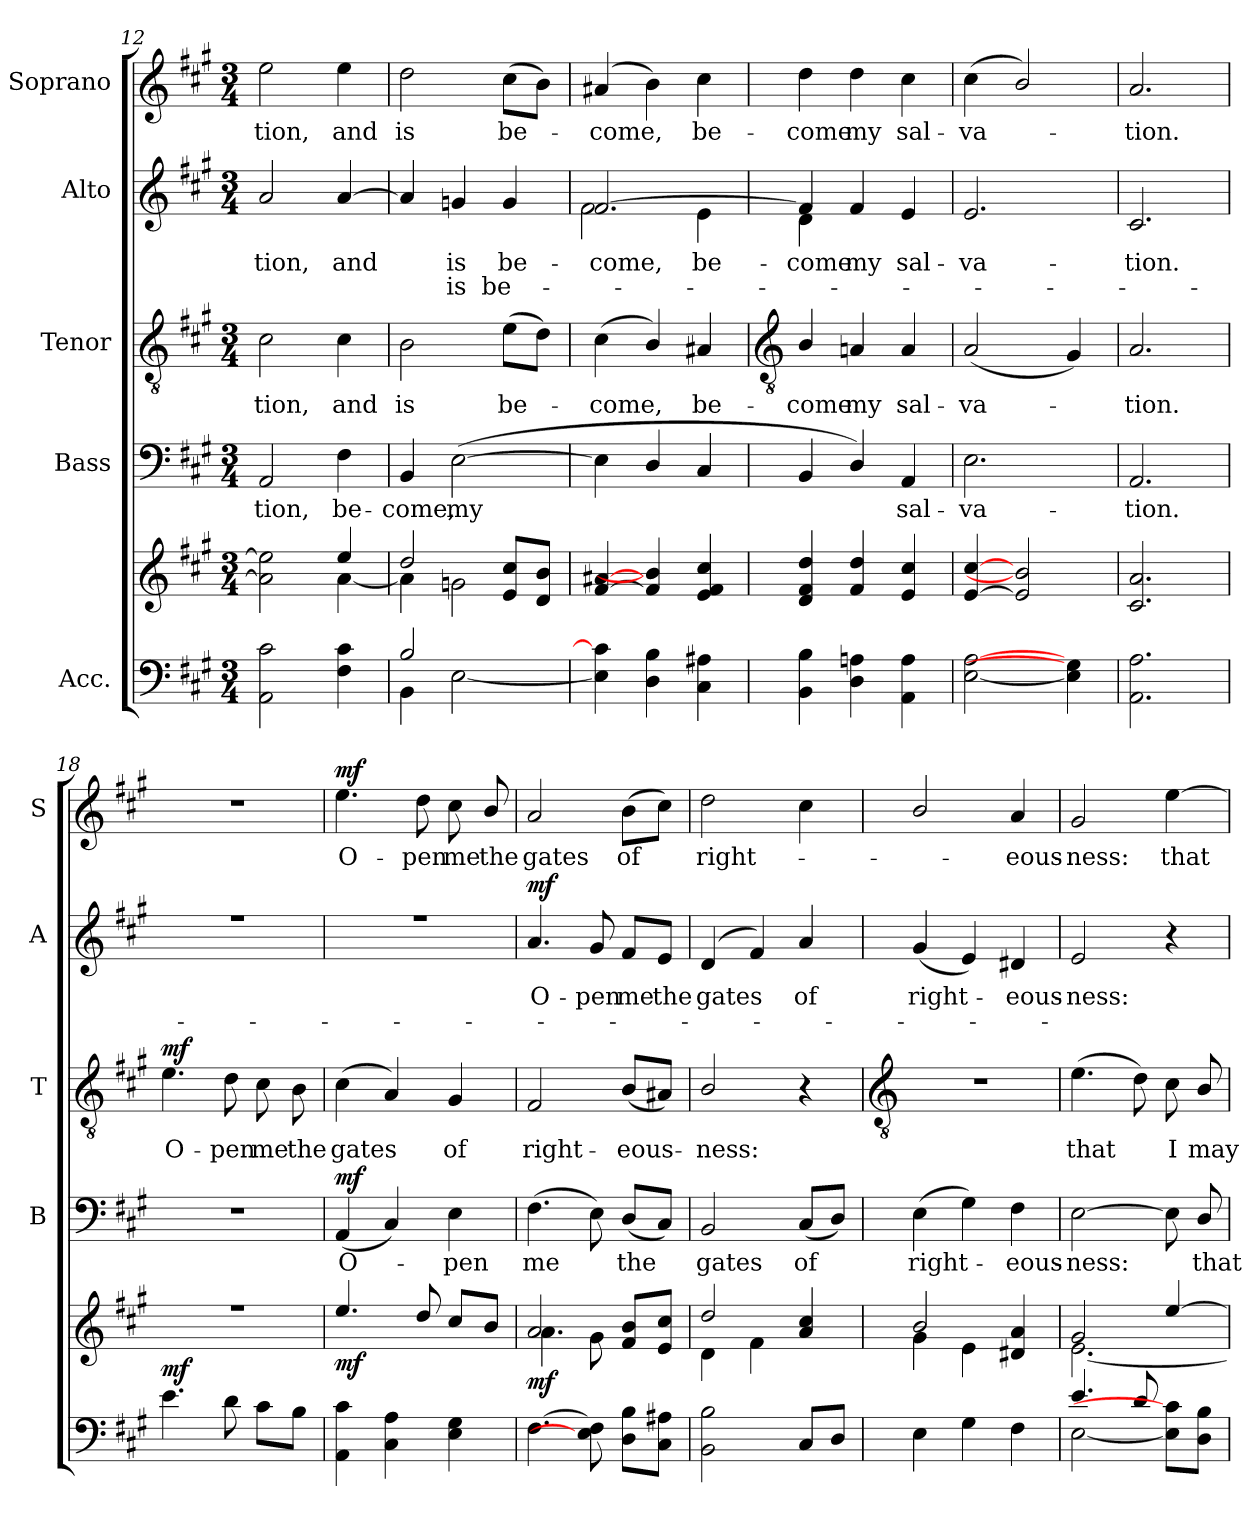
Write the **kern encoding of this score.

**kern	**kern	**dynam	**kern	**text	**dynam	**kern	**text	**dynam	**kern	**text	**text	**dynam	**kern	**text	**dynam
*part5	*part5	*part5	*part4	*part4	*part4	*part3	*part3	*part3	*part2	*part2	*part2	*part2	*part1	*part1	*part1
*staff6	*staff5	*staff5/6	*staff4	*staff4	*staff4	*staff3	*staff3	*staff3	*staff2	*staff2	*staff2	*staff2	*staff1	*staff1	*staff1
*I"Acc.	*	*	*I"Bass	*	*	*I"Tenor	*	*	*I"Alto	*	*	*	*I"Soprano	*	*
*	*	*	*I'B	*	*	*I'T	*	*	*I'A	*	*	*	*I'S	*	*
*clefF4	*clefG2	*	*clefF4	*	*	*clefGv2	*	*	*clefG2	*	*	*	*clefG2	*	*
*k[f#c#g#]	*k[f#c#g#]	*	*k[f#c#g#]	*	*	*k[f#c#g#]	*	*	*k[f#c#g#]	*	*	*	*k[f#c#g#]	*	*
*A:	*A:	*	*A:	*	*	*A:	*	*	*A:	*	*	*	*A:	*	*
*M3/4	*M3/4	*	*M3/4	*	*	*M3/4	*	*	*M3/4	*	*	*	*M3/4	*	*
=12	=12	=12	=12	=12	=12	=12	=12	=12	=12	=12	=12	=12	=12	=12	=12
*^	*^	*	*	*	*	*	*	*	*^	*	*	*	*	*	*
!	!	!	!	!	!	!LO:LY:b	!	!	!LO:LY:b	!	!	!LO:N:vis=1	!LO:LY:b	!	!	!	!LO:LY:b	!
2.ryy	2AA\ 2c#\	2a] 2ee]	2ryy	.	2AA	-tion,	.	2c#	tion,	.	2a/	2.ryy	tion,	.	.	2ee	-tion,	.
!	!	!	!	!	!	!LO:LY:b	!	!	!LO:LY:b	!	!	!	!LO:LY:b	!	!	!	!LO:LY:b	!
.	4F# 4c#	4ee	[4a\	.	4F#	be-	.	4c#	and	.	[4a/	.	and	.	.	4ee	and	.
=13	=13	=13	=13	=13	=13	=13	=13	=13	=13	=13	=13	=13	=13	=13	=13	=13	=13	=13
!	!	!	!	!	!	!LO:LY:b	!	!	!LO:LY:b	!	!	!LO:N:vis=1	!	!	!	!	!LO:LY:b	!
2B/	4BB\	2dd/	4a\]	.	4BB	-come,	.	2B	is	.	4a/]	2.ryy	.	.	.	2dd	is	.
!	!	!	!	!	!	!LO:LY:b	!	!	!	!	!	!	!LO:LY:b	!LO:LY:b	!	!	!	!
.	[2E	.	2gn\	.	(<[2E	my	.	.	.	.	4gn/	.	is	is	.	.	.	.
!	!	!	!	!	!	!	!	!	!LO:LY:b	!	!	!	!LO:LY:b	!LO:LY:b	!	!	!LO:LY:b	!
4ryy	.	8e/ 8cc#/L	.	.	.	.	.	(>8eL	be-	.	4g/	.	be-	be-	.	(>8cc#L	be-	.
.	.	8d/ 8b/J	.	.	.	.	.	8dJ)	.	.	.	.	.	.	.	8bJ)	.	.
=14	=14	=14	=14	=14	=14	=14	=14	=14	=14	=14	=14	=14	=14	=14	=14	=14	=14	=14
!	!	!	!	!	!	!	!	!	!LO:LY:b	!	!	!	!LO:LY:b	!	!	!	!	!
!	!	!	!	!	!	!	!	!	!	!	!	!	!LO:LY:b	!	!	!	!LO:LY:b	!
2.ryy	4E] 4c#]	[4f# [4a#X	2.ryy	.	4E]	.	.	(<4c#	come,	.	[2.f#/	2f#\	come,	.	.	(<4a#X	come,	.
.	4D\ 4B\	4f#/] 4b/]	.	.	4D/	.	.	4B/)	.	.	.	.	.	.	.	4b)	.	.
!	!	!	!	!	!	!	!	!	!LO:LY:b	!	!	!	!LO:LY:b	!	!	!	!LO:LY:b	!
.	4C#\ 4A#X\	4e/ 4f#/ 4cc#/	.	.	4C#	.	.	4A#X	be-	.	.	4e\	be-	.	.	4cc#	be-	.
*v	*v	*	*	*	*	*	*	*	*	*	*	*	*	*	*	*	*	*
!!LO:LB:g=z
=15	=15	=15	=15	=15	=15	=15	=15	=15	=15	=15	=15	=15	=15	=15	=15	=15	=15
*	*	*	*	*	*	*	*clefGv2	*	*	*	*	*	*	*	*	*	*
*^	*	*	*	*	*	*	*	*	*	*	*	*	*	*	*	*	*
!	!	!	!LO:N:vis=1	!	!	!	!	!	!LO:LY:b	!	!	!	!LO:LY:b	!	!	!	!LO:LY:b	!
*v	*v	*	*	*	*	*	*	*	*	*	*	*	*	*	*	*	*	*
4BB\ 4B\	4d 4f# 4dd	2.ryy	.	4BB	.	.	4B/	-come	.	4f#]	4d\	-come	.	.	4dd	-come	.
!	!	!	!	!	!	!	!	!LO:LY:b	!	!	!	!LO:LY:b	!	!	!	!LO:LY:b	!
4D 4An	4f# 4dd	.	.	4D/)	.	.	4An	my	.	4f#	2ryy	-my	.	.	4dd	my	.
!	!	!	!	!	!LO:LY:b	!	!	!LO:LY:b	!	!	!	!LO:LY:b	!	!	!	!LO:LY:b	!
4AA\ 4A\	4e/ 4cc#/	.	.	4AA	sal-	.	4A	sal-	.	4e	.	sal-	.	.	4cc#	sal-	.
=16	=16	=16	=16	=16	=16	=16	=16	=16	=16	=16	=16	=16	=16	=16	=16	=16	=16
!	!	!LO:N:vis=1	!	!	!LO:LY:b	!	!	!LO:LY:b	!	!	!LO:N:vis=1	!LO:LY:b	!	!	!	!LO:LY:b	!
[2E [2A	[4e/ [4cc#/	2.ryy	.	2.E	-va-	.	(<2A	-va-	.	2.e	2.ryy	va-	.	.	(<4cc#	-va-	.
.	2e/] 2b/]	.	.	.	.	.	.	.	.	.	.	.	.	.	2b/)	.	.
4E] 4G#]	.	.	.	.	.	.	4G#)	.	.	.	.	.	.	.	.	.	.
=17	=17	=17	=17	=17	=17	=17	=17	=17	=17	=17	=17	=17	=17	=17	=17	=17	=17
!	!	!LO:N:vis=1	!	!	!LO:LY:b	!	!	!LO:LY:b	!	!	!LO:N:vis=1	!LO:LY:b	!	!	!	!LO:LY:b	!
2.AA\ 2.A\	2.c# 2.a	2.ryy	.	2.AA	-tion.	.	2.A	tion.	.	2.c#	2.ryy	-tion.	.	.	2.a	tion.	.
=18	=18	=18	=18	=18	=18	=18	=18	=18	=18	=18	=18	=18	=18	=18	=18	=18	=18
!	!LO:N:vis=1	!LO:N:vis=1	!LO:DY:a=2	!LO:N:vis=1	!	!	!	!LO:LY:b	!LO:DY:b	!LO:N:vis=1	!	!	!	!	!LO:N:vis=1	!	!
4.e	2.r	2.ryy	mf	2.r	.	.	4.e	O-	mf	2.r	2.ryy	.	.	.	2.r	.	.
!	!	!	!	!	!	!	!	!LO:LY:b	!	!	!	!	!	!	!	!	!
8d	.	.	.	.	.	.	8d	-pen	.	.	.	.	.	.	.	.	.
!	!	!	!	!	!	!	!	!LO:LY:b	!	!	!	!	!	!	!	!	!
8c#L	.	.	.	.	.	.	8c#	me	.	.	.	.	.	.	.	.	.
!	!	!	!	!	!	!	!	!LO:LY:b	!	!	!	!	!	!	!	!	!
8BJ	.	.	.	.	.	.	8B	the	.	.	.	.	.	.	.	.	.
=19	=19	=19	=19	=19	=19	=19	=19	=19	=19	=19	=19	=19	=19	=19	=19	=19	=19
!	!	!LO:N:vis=1	!LO:DY:b	!	!LO:LY:b	!LO:DY:b	!	!LO:LY:b	!	!LO:N:vis=1	!	!	!	!	!	!LO:LY:b	!LO:DY:b
4AA\ 4c#\	4.ee	2.ryy	mf	(<4AA	O-	mf	(<4c#	gates	.	2.r	2.ryy	.	.	.	4.ee	O-	mf
4C#\ 4A\	.	.	.	4C#)	.	.	4A)	.	.	.	.	.	.	.	.	.	.
!	!	!	!	!	!	!	!	!	!	!	!	!	!	!	!	!LO:LY:b	!
.	8dd	.	.	.	.	.	.	.	.	.	.	.	.	.	8dd	-pen	.
!	!	!	!	!	!LO:LY:b	!	!	!LO:LY:b	!	!	!	!	!	!	!	!LO:LY:b	!
4E 4G#	8cc#L	.	.	4E	pen	.	4G#	of	.	.	.	.	.	.	8cc#	me	.
!	!	!	!	!	!	!	!	!	!	!	!	!	!	!	!	!LO:LY:b	!
.	8bJ	.	.	.	.	.	.	.	.	.	.	.	.	.	8b/	the	.
=20	=20	=20	=20	=20	=20	=20	=20	=20	=20	=20	=20	=20	=20	=20	=20	=20	=20
!	!	!	!LO:DY:b	!	!LO:LY:b	!	!	!LO:LY:b	!	!	!	!LO:LY:b	!	!LO:DY:b	!	!LO:LY:b	!
[4.F#	2a	4.a\	mf	(>4.F#	me	.	2F#	right-	.	4.a	2.ryy	O-	.	mf	2a	gates	.
!	!	!	!	!	!	!	!	!	!	!	!	!LO:LY:b	!	!	!	!	!
8E] 8F#]	.	8g#\	.	8E)	.	.	.	.	.	8g#	.	-pen	.	.	.	.	.
!	!	!	!	!	!LO:LY:b	!	!	!LO:LY:b	!	!	!	!LO:LY:b	!	!	!	!LO:LY:b	!
8D\ 8B\L	8f#/ 8b/L	4ryy	.	(<8DL	the	.	(<8BL	-eous-	.	8f#/L	.	me	.	.	(>8bL	of	.
!	!	!	!	!	!	!	!	!	!	!	!	!LO:LY:b	!	!	!	!	!
8C#\ 8A#X\J	8e/ 8cc#/J	.	.	8C#J)	.	.	8A#XJ)	.	.	8e/J	.	the	.	.	8cc#J)	.	.
=21	=21	=21	=21	=21	=21	=21	=21	=21	=21	=21	=21	=21	=21	=21	=21	=21	=21
!	!	!	!	!	!LO:LY:b	!	!	!LO:LY:b	!	!	!	!LO:LY:b	!	!	!	!LO:LY:b	!
2BB\ 2B\	2dd/	4d\	.	2BB	gates	.	2B/	ness:	.	(<4d	2.ryy	gates	.	.	2dd	right-	.
.	.	4f#\	.	.	.	.	.	.	.	4f#)	.	.	.	.	.	.	.
!	!	!	!	!	!LO:LY:b	!	!	!	!	!	!	!LO:LY:b	!	!	!	!	!
8C#L	4a/ 4cc#/	4ryy	.	(<8C#L	of	.	4r	.	.	4a	.	of	.	.	4cc#	.	.
8DJ	.	.	.	8DJ)	.	.	.	.	.	.	.	.	.	.	.	.	.
*	*	*	*	*	*	*	*	*	*	*v	*v	*	*	*	*	*	*
!!LO:LB:g=z
=22	=22	=22	=22	=22	=22	=22	=22	=22	=22	=22	=22	=22	=22	=22	=22	=22
*	*	*	*	*	*	*	*clefGv2	*	*	*	*	*	*	*	*	*
*^	*	*	*	*	*	*	*	*	*	*	*	*	*	*	*	*
!	!	!	!	!	!	!LO:LY:b	!	!LO:N:vis=1	!	!	!	!LO:LY:b	!	!	!	!	!
2.ryy	4E\	2b/	4g#\	.	(>4E	right-	.	2.r	.	.	(<4g#	right-	.	.	2b/	.	.
.	4G#\	.	4e\	.	4G#)	.	.	.	.	.	4e)	.	.	.	.	.	.
!	!	!	!	!	!	!LO:LY:b	!	!	!	!	!	!LO:LY:b	!	!	!	!LO:LY:b	!
.	4F#\	4d#X/ 4a/	4ryy	.	4F#	eous-	.	.	.	.	4d#X	eous-	.	.	4a	eous-	.
=23	=23	=23	=23	=23	=23	=23	=23	=23	=23	=23	=23	=23	=23	=23	=23	=23	=23
!	!	!	!	!	!	!LO:LY:b	!	!	!LO:LY:b	!	!	!LO:LY:b	!	!	!	!LO:LY:b	!
4.e/	[2E\	2g#/	[2.e\	.	[2E	-ness:	.	(>4.e	that	.	2e	-ness:	.	.	2g#	-ness:	.
8d/	.	.	.	.	.	.	.	8d)	.	.	.	.	.	.	.	.	.
!	!	!	!	!	!	!	!	!	!LO:LY:b	!	!	!	!	!	!	!LO:LY:b	!
4ryy	8E] 8c#]L	[4ee/	.	.	8E]	.	.	8c#	I	.	4r	.	.	.	[4ee	that	.
!	!	!	!	!	!	!LO:LY:b	!	!	!LO:LY:b	!	!	!	!	!	!	!	!
.	8D 8BJ	.	.	.	8D/	that	.	8B/	may	.	.	.	.	.	.	.	.
*v	*v	*	*	*	*	*	*	*	*	*	*	*	*	*	*	*	*
*	*v	*v	*	*	*	*	*	*	*	*	*	*	*	*	*	*
=	=	=	=	=	=	=	=	=	=	=	=	=	=	=	=
*-	*-	*-	*-	*-	*-	*-	*-	*-	*-	*-	*-	*-	*-	*-	*-
